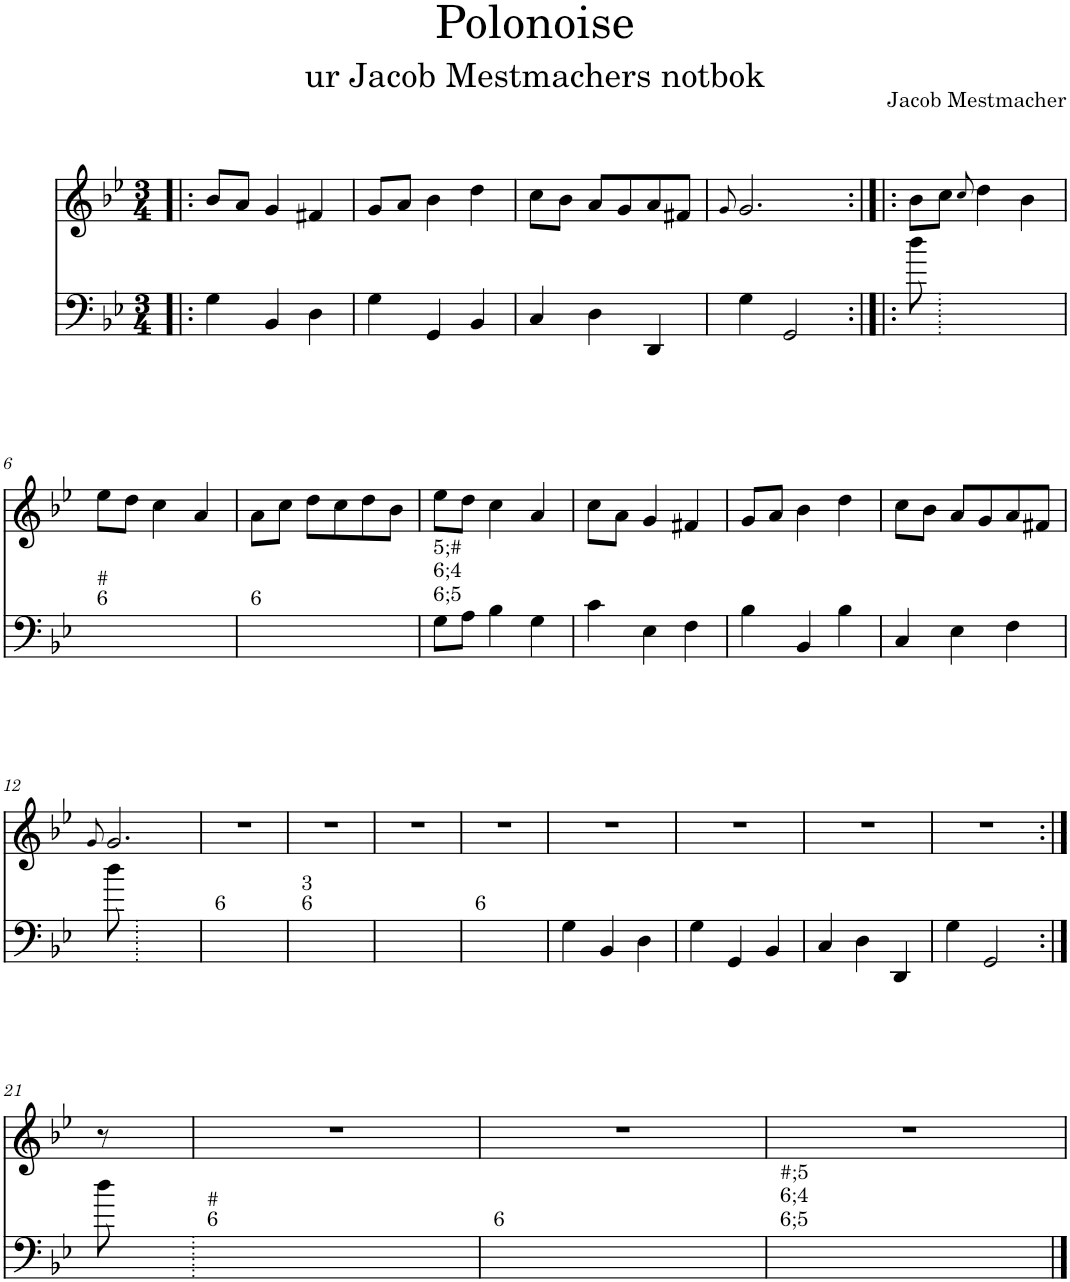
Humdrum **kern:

**kern	**kern
*part2	*part1
*staff2	*staff1
*I"dummy	*I"Piano
*	*I'Pno
*clefF4	*clefG2
*k[b-e-]	*k[b-e-]
*B-:	*B-:
*M3/4	*M3/4
=1!|:	=1!|:
4G\	8b-/L
.	8a/J
4BB-/	4g/
4D\	4f#X/
=2	=2
4G\	8g/L
.	8a/J
4GG/	4b-\
4BB-/	4dd\
=3	=3
4C/	8cc\L
.	8b-\J
4D\	8a/L
.	8g/
4DD/	8a/
.	8f#X/J
=4	=4
.	8qg/
4G\	2.g/
2GG/	.
=5:|!|:	=5:|!|:
8dd\	8b-\L
2ryy	8cc\J
.	8qcc/
.	4dd\
.	4b-\
8ryy	.
!!LO:LB:g=z
=6	=6
!LO:TX:a:t=6	!
!LO:TX:a:t=#	!
2.ryy	8ee-\L
.	8dd\J
.	4cc\
.	4a/
=7	=7
!LO:TX:a:t=6	!
2.ryy	8a\L
.	8cc\J
.	8dd\L
.	8cc\
.	8dd\
.	8b-\J
=8	=8
!LO:TX:a:t=6;5	!
!LO:TX:a:t=6;4	!
!LO:TX:a:t=5;#	!
8G\L	8ee-\L
8A\J	8dd\J
4B-\	4cc\
4G\	4a/
=9	=9
4c\	8cc\L
.	8a\J
4E-\	4g/
4F\	4f#X/
=10	=10
4B-\	8g/L
.	8a/J
4BB-/	4b-\
4B-\	4dd\
=11	=11
4C/	8cc\L
.	8b-\J
4E-\	8a/L
.	8g/
4F\	8a/
.	8f#X/J
!!LO:LB:g=z
=12	=12
.	8qg/
8dd\	2.g/
2ryy	.
8ryy	.
=13	=13
!LO:TX:a:t=6	!
2.ryy	2.r
=14	=14
!LO:TX:a:t=6	!
!LO:TX:a:t=3	!
2.ryy	2.r
=15	=15
2.ryy	2.r
=16	=16
!LO:TX:a:t=6	!
2.ryy	2.r
=17	=17
4G\	2.r
4BB-/	.
4D\	.
=18	=18
4G\	2.r
4GG/	.
4BB-/	.
=19	=19
4C/	2.r
4D\	.
4DD/	.
=20	=20
4G\	2.r
2GG/	.
!!LO:LB:g=z
=21:|!	=21:|!
8dd\	8r
=22	=22
!LO:TX:a:t=6	!
!LO:TX:a:t=#	!
2.ryy	2.r
=23	=23
!LO:TX:a:t=6	!
2.ryy	2.r
=24	=24
!LO:TX:a:t=6;5	!
!LO:TX:a:t=6;4	!
!LO:TX:a:t=#;5	!
2.ryy	2.r
=	=
*-	*-
